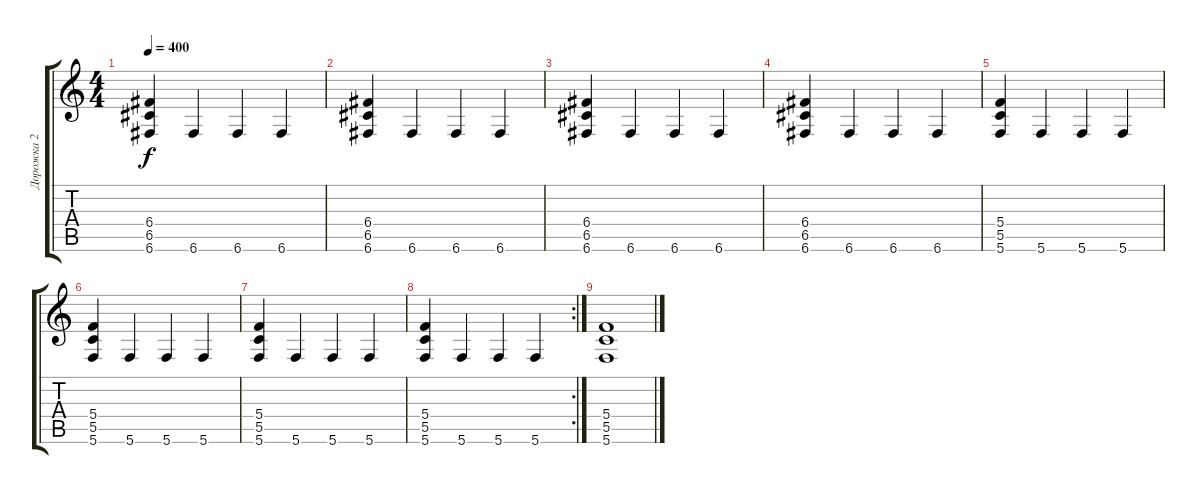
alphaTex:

\track ("Дорожка 2" "Дорожка 2") {instrument distortionguitar}
\staff {score tabs}
\tuning (D4 A3 F3 C3 G2 C2) {hide}
\ts (4 4)
\tempo 400
\clef g2
\ks c
(6.4 6.5 6.6).4{dy f} 6.6.4 6.6.4 6.6.4 |
(6.4 6.5 6.6).4 6.6.4 6.6.4 6.6.4 |
(6.4 6.5 6.6).4 6.6.4 6.6.4 6.6.4 |
(6.4 6.5 6.6).4 6.6.4 6.6.4 6.6.4 |
(5.4 5.5 5.6).4 5.6.4 5.6.4 5.6.4 |
(5.4 5.5 5.6).4 5.6.4 5.6.4 5.6.4 |
(5.4 5.5 5.6).4 5.6.4 5.6.4 5.6.4 |
\rc 2
(5.4 5.5 5.6).4 5.6.4 5.6.4 5.6.4 |
(5.4 5.5 5.6).1
